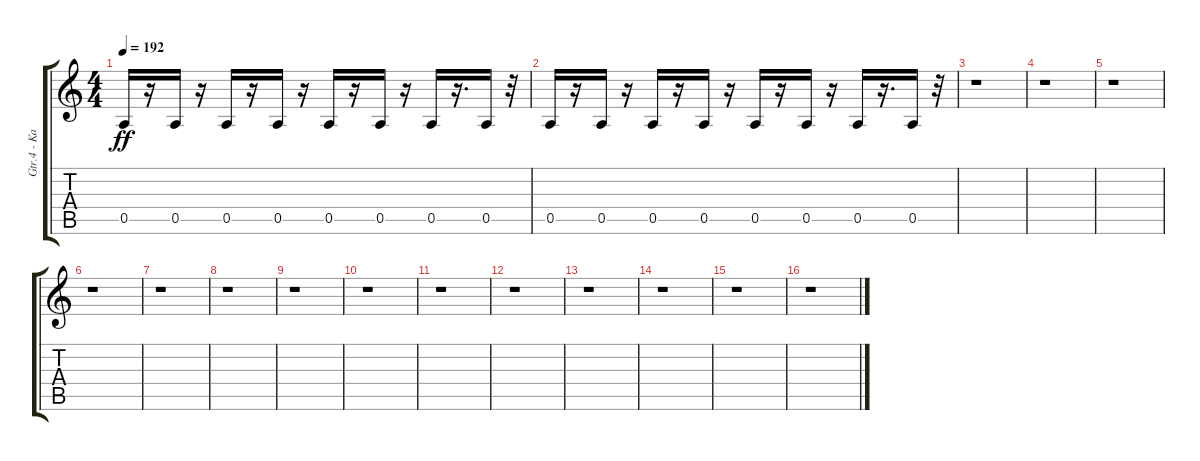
\track ("Gtr.4 - Ka" "Gtr.4 - Ka") {instrument electricguitarmuted}
\staff {score tabs}
\tuning (E4 B3 G3 D3 A2 E2) {hide}
\ts (4 4)
\tempo 192
\clef g2
\ks c
0.5.16{dy ff} r.16 0.5.16 r.16 0.5.16 r.16 0.5.16 r.16 0.5.16 r.16 0.5.16 r.16 0.5.16 r.16{d} 0.5.16 r.32 |
0.5.16 r.16 0.5.16 r.16 0.5.16 r.16 0.5.16 r.16 0.5.16 r.16 0.5.16 r.16 0.5.16 r.16{d} 0.5.16 r.32 |
r.1 |
r.1 |
r.1 |
r.1 |
r.1 |
r.1 |
r.1 |
r.1 |
r.1 |
r.1 |
r.1 |
r.1 |
r.1 |
r.1
